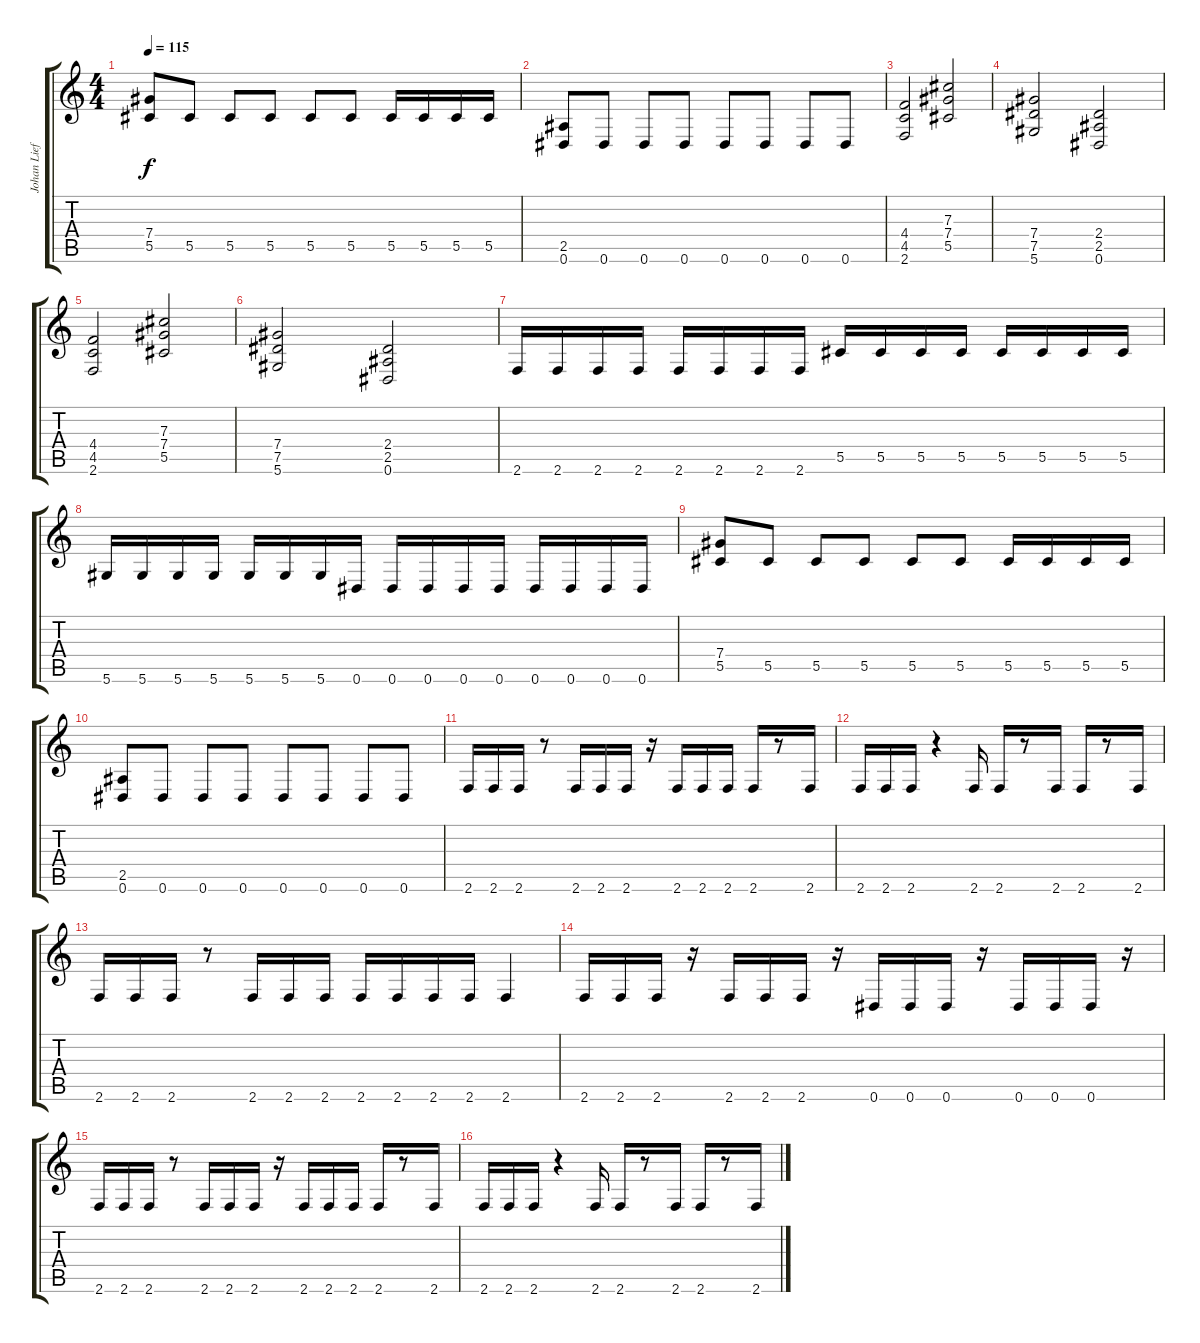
\track ("Johan Liefvendahl" "Johan Lief") {instrument overdrivenguitar}
\staff {score tabs}
\tuning (Eb4 Bb3 Gb3 Db3 Ab2 Eb2) {hide}
\ts (4 4)
\tempo 115
\clef g2
\ks c
(7.4 5.5).8{dy f} 5.5.8 5.5.8 5.5.8 5.5.8 5.5.8 5.5.16 5.5.16 5.5.16 5.5.16 |
(2.5 0.6).8 0.6.8 0.6.8 0.6.8 0.6.8 0.6.8 0.6.8 0.6.8 |
(4.4 4.5 2.6).2 (7.3 7.4 5.5).2 |
(7.4 7.5 5.6).2 (2.4 2.5 0.6).2 |
(4.4 4.5 2.6).2 (7.3 7.4 5.5).2 |
(7.4 7.5 5.6).2 (2.4 2.5 0.6).2 |
2.6.16 2.6.16 2.6.16 2.6.16 2.6.16 2.6.16 2.6.16 2.6.16 5.5.16 5.5.16 5.5.16 5.5.16 5.5.16 5.5.16 5.5.16 5.5.16 |
5.6.16 5.6.16 5.6.16 5.6.16 5.6.16 5.6.16 5.6.16 0.6.16 0.6.16 0.6.16 0.6.16 0.6.16 0.6.16 0.6.16 0.6.16 0.6.16 |
(7.4 5.5).8 5.5.8 5.5.8 5.5.8 5.5.8 5.5.8 5.5.16 5.5.16 5.5.16 5.5.16 |
(2.5 0.6).8 0.6.8 0.6.8 0.6.8 0.6.8 0.6.8 0.6.8 0.6.8 |
2.6.16{volume 16} 2.6.16 2.6.16 r.8 2.6.16 2.6.16 2.6.16 r.16 2.6.16 2.6.16 2.6.16 2.6.16 r.8 2.6.16 |
2.6.16 2.6.16 2.6.16 r.4 2.6.16 2.6.16 r.8 2.6.16 2.6.16 r.8 2.6.16 |
2.6.16 2.6.16 2.6.16 r.8 2.6.16 2.6.16 2.6.16 2.6.16 2.6.16 2.6.16 2.6.16 2.6.4 |
2.6.16 2.6.16 2.6.16 r.16 2.6.16 2.6.16 2.6.16 r.16 0.6.16 0.6.16 0.6.16 r.16 0.6.16 0.6.16 0.6.16 r.16 |
2.6.16 2.6.16 2.6.16 r.8 2.6.16 2.6.16 2.6.16 r.16 2.6.16 2.6.16 2.6.16 2.6.16 r.8 2.6.16 |
2.6.16 2.6.16 2.6.16 r.4 2.6.16 2.6.16 r.8 2.6.16 2.6.16 r.8 2.6.16
